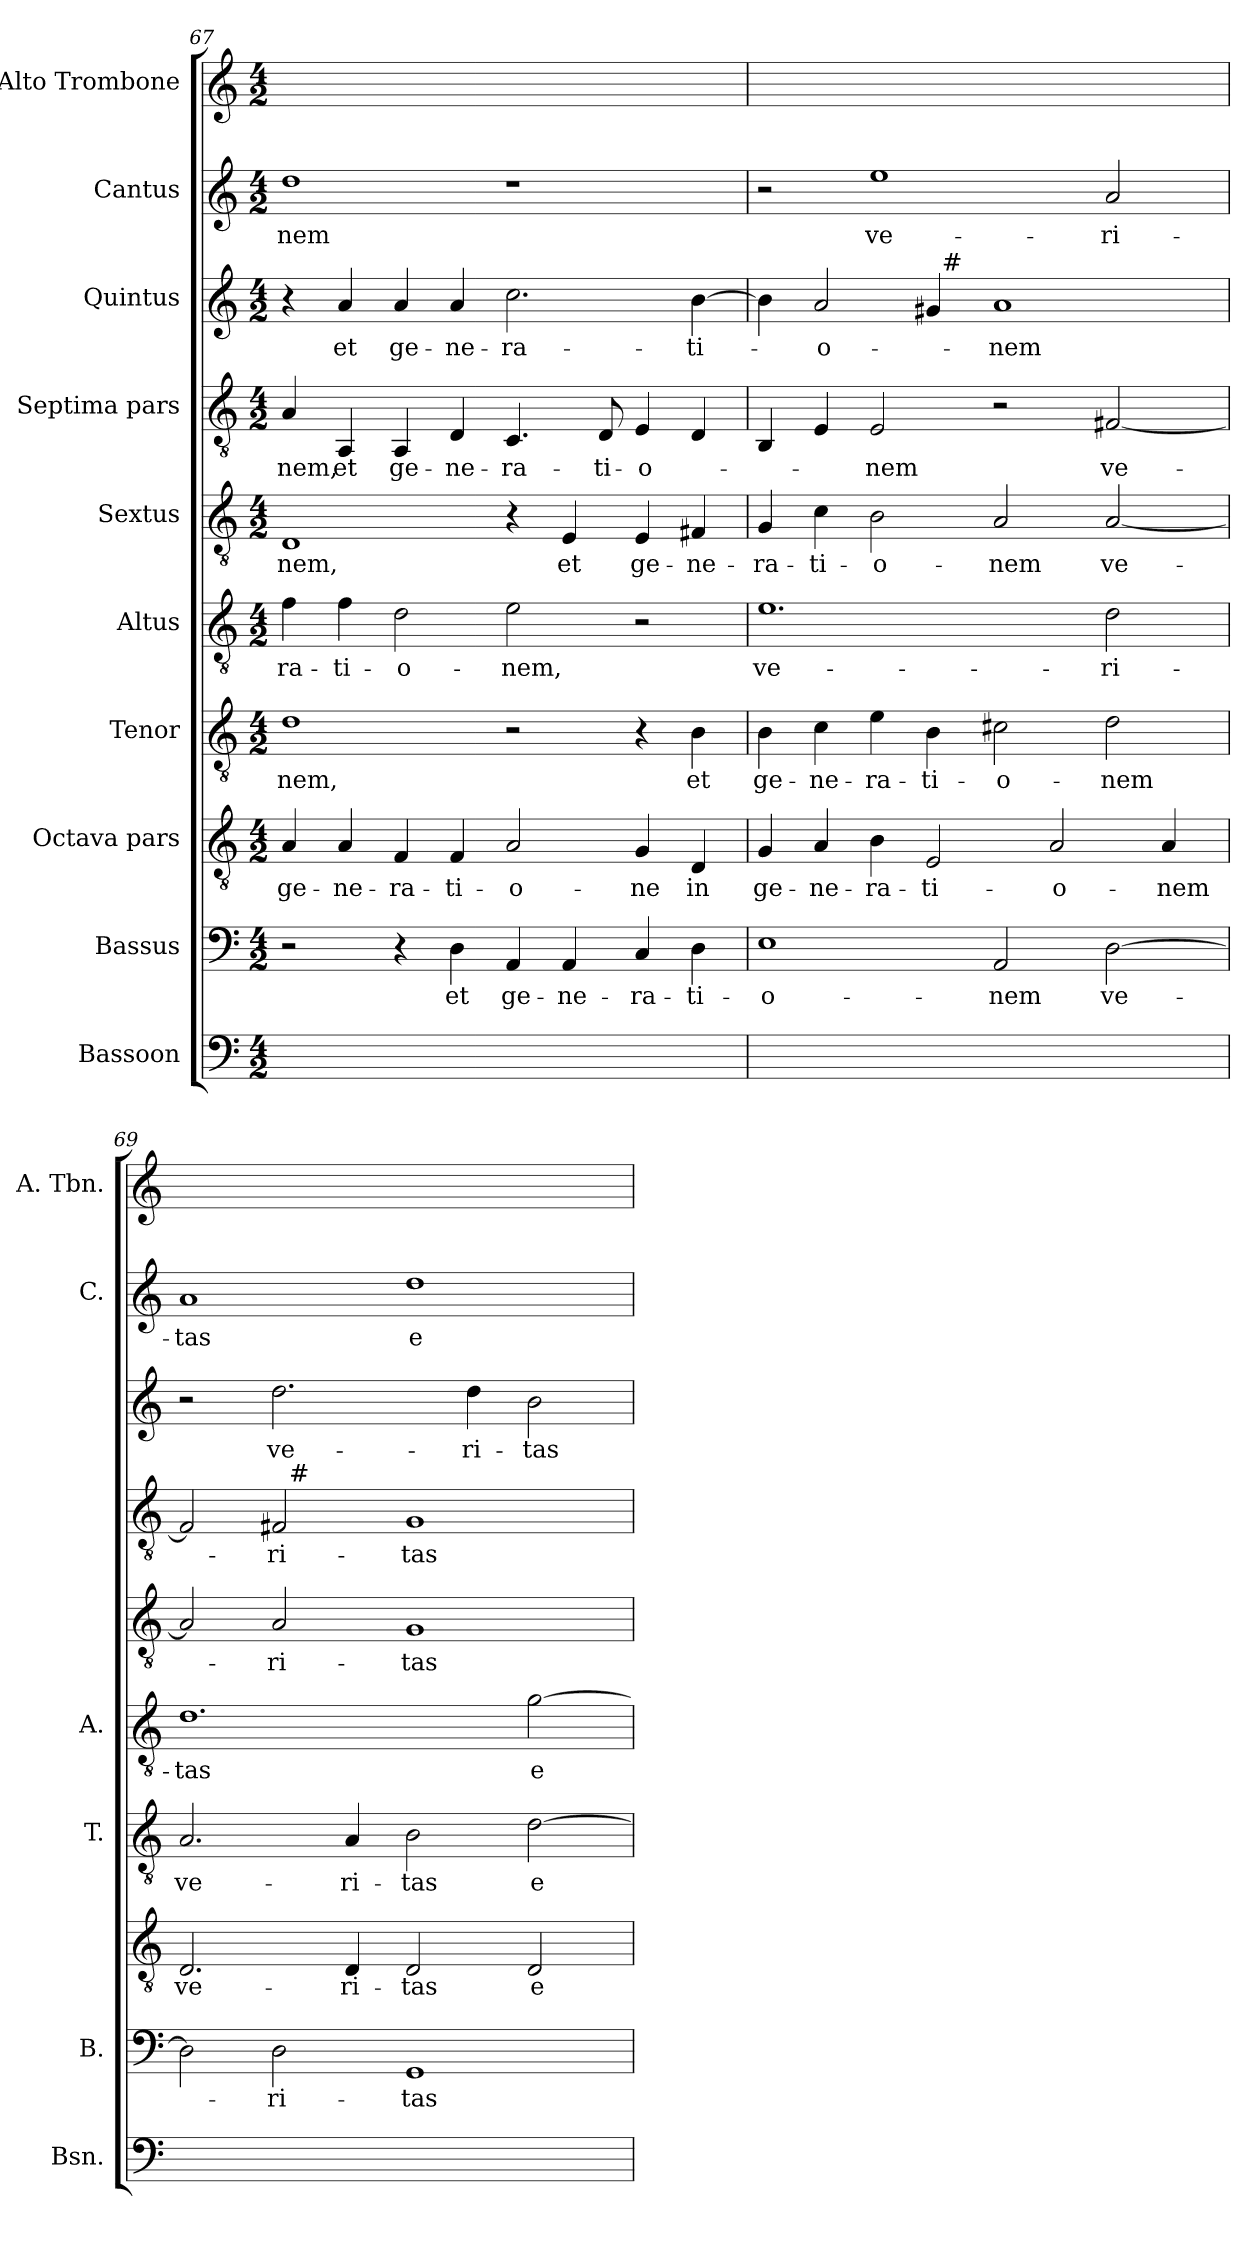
**kern	**text	**kern	**text	**kern	**text	**kern	**text	**kern	**text	**kern	**text	**kern	**text	**kern	**text	**kern	**text	**kern	**text
*part10	*part10	*part9	*part9	*part8	*part8	*part7	*part7	*part6	*part6	*part5	*part5	*part4	*part4	*part3	*part3	*part2	*part2	*part1	*part1
*staff10	*staff10	*staff9	*staff9	*staff8	*staff8	*staff7	*staff7	*staff6	*staff6	*staff5	*staff5	*staff4	*staff4	*staff3	*staff3	*staff2	*staff2	*staff1	*staff1
*I"Bassoon	*	*I"Bassus	*	*I"Octava pars	*	*I"Tenor	*	*I"Altus	*	*I"Sextus	*	*I"Septima pars	*	*I"Quintus	*	*I"Cantus	*	*I"Alto Trombone	*
*I'Bsn.	*	*I'B.	*	*	*	*I'T.	*	*I'A.	*	*	*	*	*	*	*	*I'C.	*	*I'A. Tbn.	*
*clefF4	*	*clefF4	*	*clefGv2	*	*clefGv2	*	*clefGv2	*	*clefGv2	*	*clefGv2	*	*clefG2	*	*clefG2	*	*clefG2	*
*	*	*	*	*ITrd7c12	*	*ITrd7c12	*	*ITrd7c12	*	*ITrd7c12	*	*	*	*	*	*	*	*	*
*k[]	*	*k[]	*	*k[]	*	*k[]	*	*k[]	*	*k[]	*	*k[]	*	*k[]	*	*k[]	*	*k[]	*
*C:	*	*C:	*	*C:	*	*C:	*	*C:	*	*C:	*	*C:	*	*C:	*	*C:	*	*C:	*
*M4/2	*	*M4/2	*	*M4/2	*	*M4/2	*	*M4/2	*	*M4/2	*	*M4/2	*	*M4/2	*	*M4/2	*	*M4/2	*
=67	=67	=67	=67	=67	=67	=67	=67	=67	=67	=67	=67	=67	=67	=67	=67	=67	=67	=67	=67
!	!	!	!	!	!LO:LY:b	!	!LO:LY:b	!	!LO:LY:b	!	!LO:LY:b	!	!LO:LY:b	!	!	!	!LO:LY:b	!	!
2ryy	.	2r	.	4AA/	ge-	1D	-nem,	4F\	-ra-	1DD	-nem,	4A/	-nem,	4r	.	1dd	-nem	1ddyy	-nem
!	!	!	!	!	!LO:LY:b	!	!	!	!LO:LY:b	!	!	!	!LO:LY:b	!	!LO:LY:b	!	!	!	!
.	.	.	.	4AA/	-ne-	.	.	4F\	-ti-	.	.	4AA/	et	4a/	et	.	.	.	.
!	!	!	!	!	!LO:LY:b	!	!	!	!LO:LY:b	!	!	!	!LO:LY:b	!	!LO:LY:b	!	!	!	!
4ryy	.	4r	.	4FF/	-ra-	.	.	2D\	-o-	.	.	4AA/	ge-	4a/	ge-	.	.	.	.
!	!	!	!LO:LY:b	!	!LO:LY:b	!	!	!	!	!	!	!	!LO:LY:b	!	!LO:LY:b	!	!	!	!
4D\yy	et	4D\	et	4FF/	-ti-	.	.	.	.	.	.	4D/	-ne-	4a/	-ne-	.	.	.	.
!	!	!	!LO:LY:b	!	!LO:LY:b	!	!	!	!LO:LY:b	!	!	!	!LO:LY:b	!	!LO:LY:b	!	!	!	!
4AA/yy	ge-	4AA/	ge-	2AA/	-o-	2r	.	2E\	-nem,	4r	.	4.C/	-ra-	2.cc\	-ra-	1r	.	1ryy	.
!	!	!	!LO:LY:b	!	!	!	!	!	!	!	!LO:LY:b	!	!	!	!	!	!	!	!
4AA/yy	-ne-	4AA/	-ne-	.	.	.	.	.	.	4EE/	et	.	.	.	.	.	.	.	.
!	!	!	!	!	!	!	!	!	!	!	!	!	!LO:LY:b	!	!	!	!	!	!
.	.	.	.	.	.	.	.	.	.	.	.	8D/	-ti-	.	.	.	.	.	.
!	!	!	!LO:LY:b	!	!LO:LY:b	!	!	!	!	!	!LO:LY:b	!	!LO:LY:b	!	!	!	!	!	!
4C/yy	-ra-	4C/	-ra-	4GG/	-ne	4r	.	2r	.	4EE/	ge-	4E/	-o-	.	.	.	.	.	.
!	!	!	!LO:LY:b	!	!LO:LY:b	!	!LO:LY:b	!	!	!	!LO:LY:b	!	!	!	!LO:LY:b	!	!	!	!
4D\yy	-ti-	4D\	-ti-	4DD/	in	4BB\	et	.	.	4FF#X/	-ne-	4D/	.	[4b\	-ti-	.	.	.	.
!!LO:LB:g=z
=68	=68	=68	=68	=68	=68	=68	=68	=68	=68	=68	=68	=68	=68	=68	=68	=68	=68	=68	=68
!	!	!	!LO:LY:b	!	!LO:LY:b	!	!LO:LY:b	!	!LO:LY:b	!	!LO:LY:b	!	!	!	!	!	!	!	!
*	*	*	*	*	*	*	*	*	*	*	*	*	*	*^	*	*	*	*	*
1Eyy	-o-	1E	-o-	4GG/	ge-	4BB\	ge-	1.E	ve-	4GG/	-ra-	4BB/	.	4b\]	2ryy	.	2r	.	2ryy	.
!	!	!	!	!	!LO:LY:b	!	!LO:LY:b	!	!	!	!LO:LY:b	!	!	!	!	!LO:LY:b	!	!	!	!
.	.	.	.	4AA/	-ne-	4C\	-ne-	.	.	4C\	-ti-	4E/	.	2a/	.	-o-	.	.	.	.
!	!	!	!	!	!LO:LY:b	!	!LO:LY:b	!	!	!	!LO:LY:b	!	!LO:LY:b	!	!	!	!	!LO:LY:b	!	!
.	.	.	.	4BB\	-ra-	4E\	-ra-	.	.	2BB\	-o-	2E/	-nem	.	4ryy	.	1ee	ve-	1eeyy	ve-
!	!	!	!	!	!LO:LY:b	!	!LO:LY:b	!	!	!	!	!	!	!	!	!	!	!	!	!
.	.	.	.	2EE/	-ti-	4BB\	-ti-	.	.	.	.	.	.	4g#/	32ryy	.	.	.	.	.
!	!	!	!	!	!	!	!	!	!	!	!	!	!	!	!LO:TX:a:t=#	!	!	!	!	!
.	.	.	.	.	.	.	.	.	.	.	.	.	.	.	1ryy	.	.	.	.	.
!	!	!	!LO:LY:b	!	!	!	!LO:LY:b	!	!	!	!LO:LY:b	!	!	!	!	!LO:LY:b	!	!	!	!
2AA/yy	-nem	2AA/	-nem	.	.	2C#X\	-o-	.	.	2AA/	-nem	2r	.	1a	.	-nem	.	.	.	.
!	!	!	!	!	!LO:LY:b	!	!	!	!	!	!	!	!	!	!	!	!	!	!	!
.	.	.	.	2AA/	-o-	.	.	.	.	.	.	.	.	.	.	.	.	.	.	.
!	!	!	!LO:LY:b	!	!	!	!LO:LY:b	!	!LO:LY:b	!	!LO:LY:b	!	!LO:LY:b	!	!	!	!	!LO:LY:b	!	!
[2D\yy	ve-	[2D\	ve-	.	.	2D\	-nem	2D\	-ri-	[2AA/	ve-	[2F#X/	ve-	.	.	.	2a/	-ri-	2a/yy	-ri-
!	!	!	!	!	!LO:LY:b	!	!	!	!	!	!	!	!	!	!	!	!	!	!	!
.	.	.	.	4AA/	-nem	.	.	.	.	.	.	.	.	.	.	.	.	.	.	.
.	.	.	.	.	.	.	.	.	.	.	.	.	.	.	8..ryy	.	.	.	.	.
=69	=69	=69	=69	=69	=69	=69	=69	=69	=69	=69	=69	=69	=69	=69	=69	=69	=69	=69	=69	=69
!	!	!	!	!	!LO:LY:b	!	!LO:LY:b	!	!LO:LY:b	!	!	!	!	!	!	!	!	!LO:LY:b	!	!
*	*	*	*	*	*	*	*	*	*	*	*	*^	*	*v	*v	*	*	*	*	*
2D\yy]	.	2D\]	.	2.DD/	ve-	2.AA/	ve-	1.D	-tas	2AA/]	.	2F#/]	2ryy	.	2r	.	1a	-tas	1ayy	-tas
!	!	!	!LO:LY:b	!	!	!	!	!	!	!	!LO:LY:b	!	!	!LO:LY:b	!	!LO:LY:b	!	!	!	!
2D\yy	-ri-	2D\	-ri-	.	.	.	.	.	.	2AA/	-ri-	2F#/	32ryy	-ri-	2.dd\	ve-	.	.	.	.
!	!	!	!	!	!	!	!	!	!	!	!	!	!LO:TX:a:t=#	!	!	!	!	!	!	!
.	.	.	.	.	.	.	.	.	.	.	.	.	1ryy	.	.	.	.	.	.	.
!	!	!	!	!	!LO:LY:b	!	!LO:LY:b	!	!	!	!	!	!	!	!	!	!	!	!	!
.	.	.	.	4DD/	-ri-	4AA/	-ri-	.	.	.	.	.	.	.	.	.	.	.	.	.
!	!	!	!LO:LY:b	!	!LO:LY:b	!	!LO:LY:b	!	!	!	!LO:LY:b	!	!	!LO:LY:b	!	!	!	!LO:LY:b	!	!
1GGyy	-tas	1GG	-tas	2DD/	-tas	2BB\	-tas	.	.	1GG	-tas	1G	.	-tas	.	.	1dd	e-	1ddyy	e-
!	!	!	!	!	!	!	!	!	!	!	!	!	!	!	!	!LO:LY:b	!	!	!	!
.	.	.	.	.	.	.	.	.	.	.	.	.	.	.	4dd\	-ri-	.	.	.	.
!	!	!	!	!	!LO:LY:b	!	!LO:LY:b	!	!LO:LY:b	!	!	!	!	!	!	!LO:LY:b	!	!	!	!
.	.	.	.	2DD/	e-	[2D\	e-	[2G\	e-	.	.	.	.	.	2b\	-tas	.	.	.	.
.	.	.	.	.	.	.	.	.	.	.	.	.	4...ryy	.	.	.	.	.	.	.
*	*	*	*	*	*	*	*	*	*	*	*	*v	*v	*	*	*	*	*	*	*
=	=	=	=	=	=	=	=	=	=	=	=	=	=	=	=	=	=	=	=
*-	*-	*-	*-	*-	*-	*-	*-	*-	*-	*-	*-	*-	*-	*-	*-	*-	*-	*-	*-
